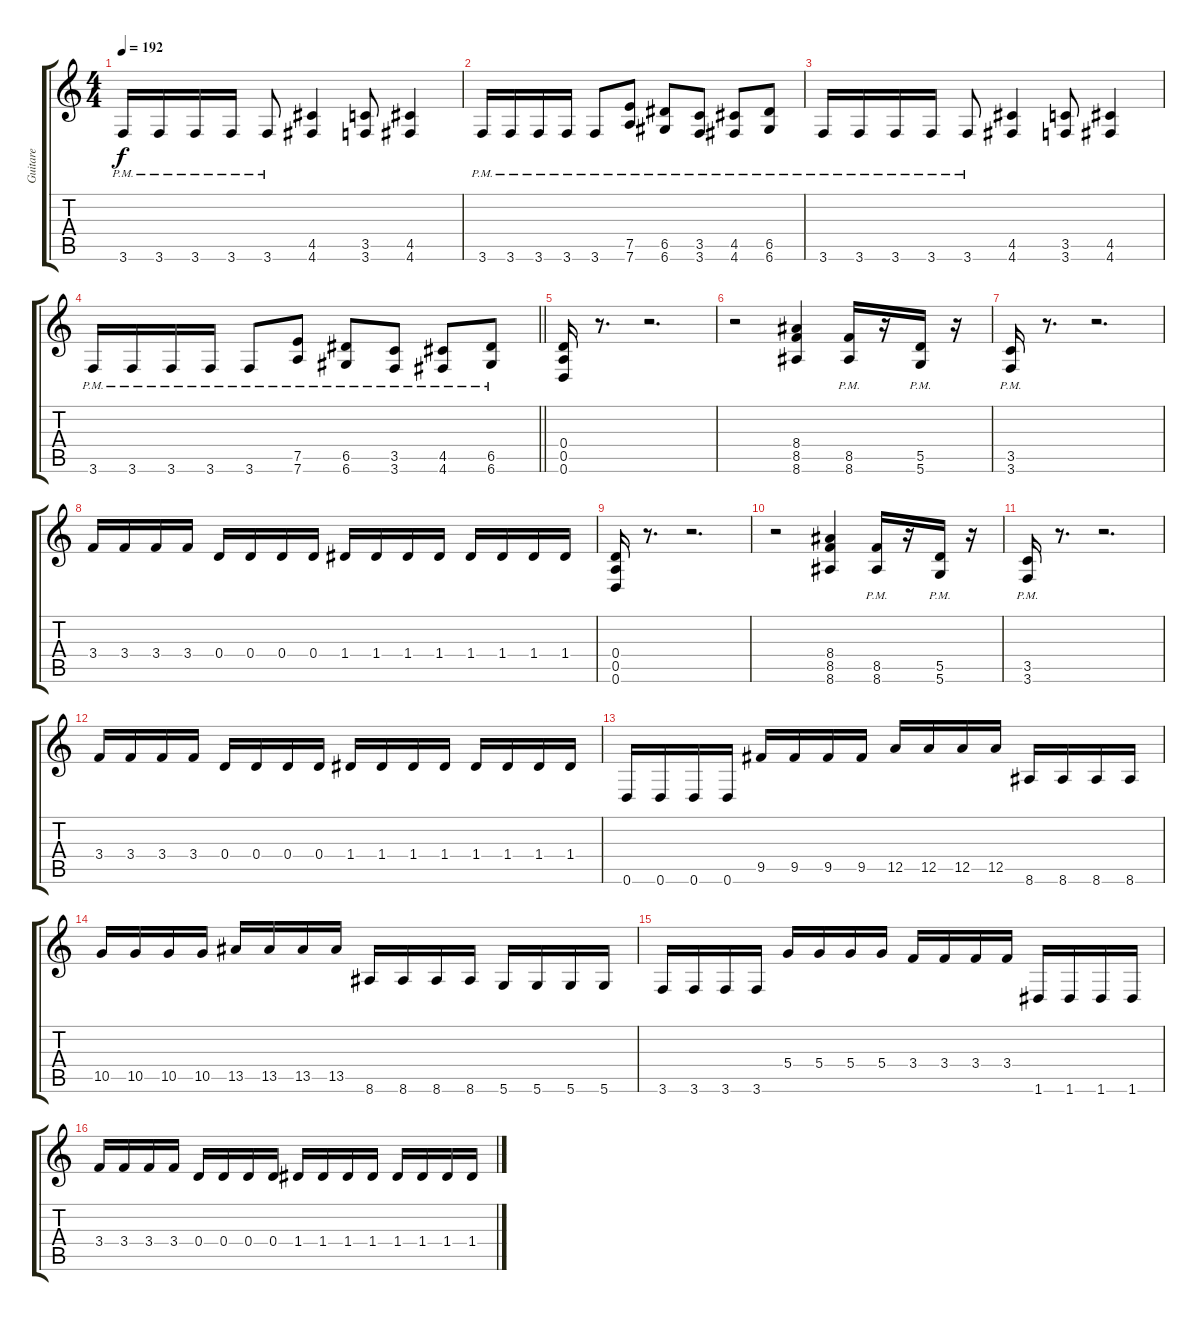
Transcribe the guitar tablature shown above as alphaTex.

\track ("Guitare" "Guitare") {instrument overdrivenguitar}
\staff {score tabs}
\tuning (E4 B3 G3 D3 A2 D2) {hide}
\ts (4 4)
\tempo 192
\clef g2
\ks c
3.6{pm}.16{dy f} 3.6{pm}.16 3.6{pm}.16 3.6{pm}.16 3.6{pm}.8 (4.5 4.6).4 (3.5 3.6).8 (4.5 4.6).4 |
3.6{pm}.16 3.6{pm}.16 3.6{pm}.16 3.6{pm}.16 3.6{pm}.8 (7.5{pm} 7.6{pm}).8 (6.5{pm} 6.6{pm}).8 (3.5{pm} 3.6{pm}).8 (4.5{pm} 4.6{pm}).8 (6.5{pm} 6.6{pm}).8 |
3.6{pm}.16 3.6{pm}.16 3.6{pm}.16 3.6{pm}.16 3.6{pm}.8 (4.5 4.6).4 (3.5 3.6).8 (4.5 4.6).4 |
\barLineRight lightlight
3.6{pm}.16 3.6{pm}.16 3.6{pm}.16 3.6{pm}.16 3.6{pm}.8 (7.5{pm} 7.6{pm}).8 (6.5{pm} 6.6{pm}).8 (3.5{pm} 3.6{pm}).8 (4.5{pm} 4.6{pm}).8 (6.5{pm} 6.6{pm}).8 |
\section ("" "")
(0.4 0.5 0.6).16 r.8{d} r.2{d} |
r.2 (8.4 8.5 8.6).4 (8.5{pm} 8.6{pm}).16 r.16 (5.5{pm} 5.6{pm}).16 r.16 |
(3.5{pm} 3.6{pm}).16 r.8{d} r.2{d} |
3.4.16 3.4.16 3.4.16 3.4.16 0.4.16 0.4.16 0.4.16 0.4.16 1.4.16 1.4.16 1.4.16 1.4.16 1.4.16 1.4.16 1.4.16 1.4.16 |
(0.4 0.5 0.6).16 r.8{d} r.2{d} |
r.2 (8.4 8.5 8.6).4 (8.5{pm} 8.6{pm}).16 r.16 (5.5{pm} 5.6{pm}).16 r.16 |
(3.5{pm} 3.6{pm}).16 r.8{d} r.2{d} |
3.4.16 3.4.16 3.4.16 3.4.16 0.4.16 0.4.16 0.4.16 0.4.16 1.4.16 1.4.16 1.4.16 1.4.16 1.4.16 1.4.16 1.4.16 1.4.16 |
0.6.16 0.6.16 0.6.16 0.6.16 9.5.16 9.5.16 9.5.16 9.5.16 12.5.16 12.5.16 12.5.16 12.5.16 8.6.16 8.6.16 8.6.16 8.6.16 |
10.5.16 10.5.16 10.5.16 10.5.16 13.5.16 13.5.16 13.5.16 13.5.16 8.6.16 8.6.16 8.6.16 8.6.16 5.6.16 5.6.16 5.6.16 5.6.16 |
3.6.16 3.6.16 3.6.16 3.6.16 5.4.16 5.4.16 5.4.16 5.4.16 3.4.16 3.4.16 3.4.16 3.4.16 1.6.16 1.6.16 1.6.16 1.6.16 |
3.4.16 3.4.16 3.4.16 3.4.16 0.4.16 0.4.16 0.4.16 0.4.16 1.4.16 1.4.16 1.4.16 1.4.16 1.4.16 1.4.16 1.4.16 1.4.16
